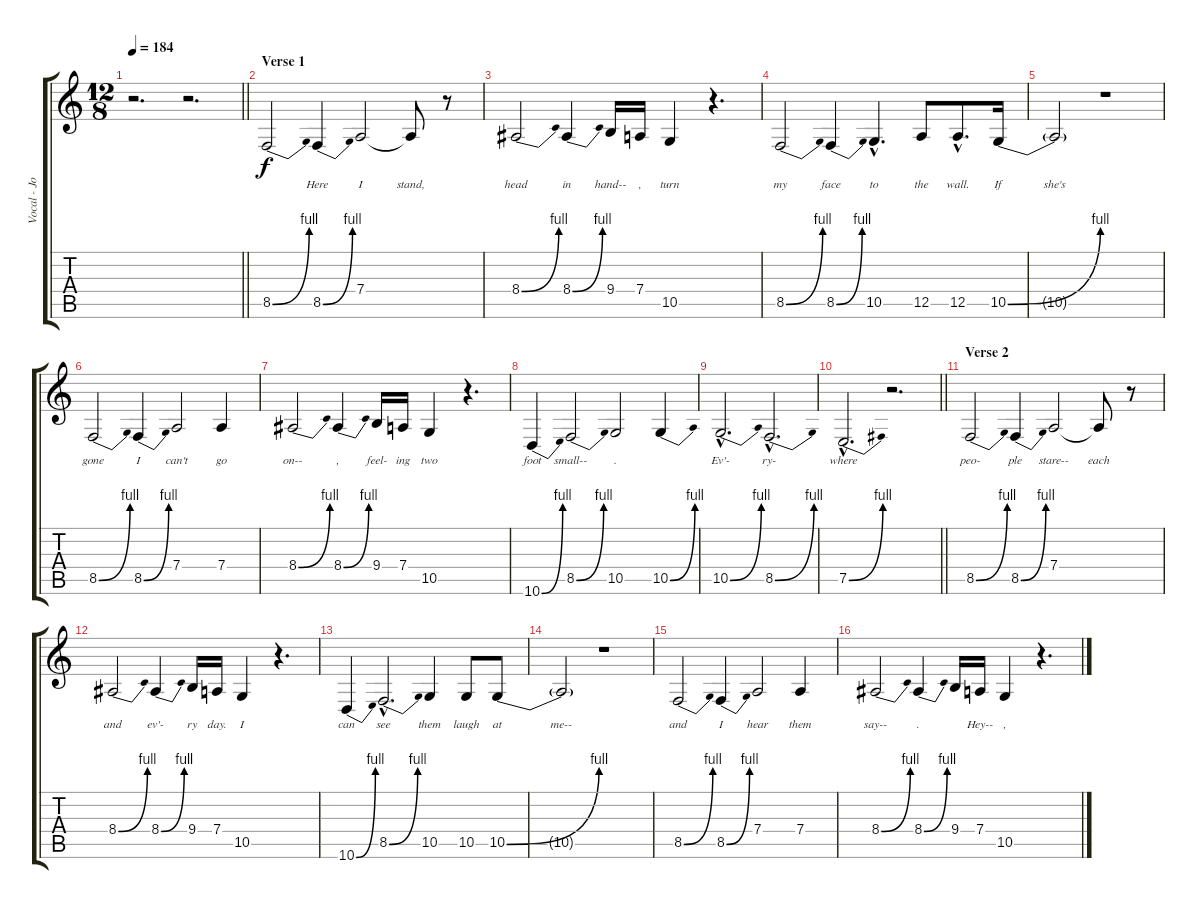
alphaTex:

\track ("Vocal - John Lennon" "Vocal - Jo") {instrument altosax}
\staff {score tabs}
\tuning (E4 B3 G3 D3 A2 E2) {hide}
\ts (12 8)
\tempo 184
\clef g2
\barLineRight lightlight
\ks c
r.2{d dy f instrument altosax} r.2{d} |
\section ("" "Verse 1")
8.5{be (bend 0 0 60 4)}.2{lyrics (0 "") lyrics (1 "") lyrics (2 "") lyrics (3 "") lyrics (4 "")} 8.5{be (bend 0 0 60 4)}.4{lyrics (0 "Here") lyrics (1 "") lyrics (2 "") lyrics (3 "") lyrics (4 "")} 7.4.2{lyrics (0 "I") lyrics (1 "") lyrics (2 "") lyrics (3 "") lyrics (4 "")} 7.4{t}.8{lyrics (0 "stand,") lyrics (1 "") lyrics (2 "") lyrics (3 "") lyrics (4 "")} r.8 |
8.4{be (bend 0 0 60 4)}.2{lyrics (0 "head") lyrics (1 "") lyrics (2 "") lyrics (3 "") lyrics (4 "")} 8.4{be (bend 0 0 60 4)}.4{lyrics (0 "in") lyrics (1 "") lyrics (2 "") lyrics (3 "") lyrics (4 "")} 9.4.16{lyrics (0 "hand--") lyrics (1 "") lyrics (2 "") lyrics (3 "") lyrics (4 "")} 7.4.16{lyrics (0 ",") lyrics (1 "") lyrics (2 "") lyrics (3 "") lyrics (4 "")} 10.5.4{lyrics (0 "turn") lyrics (1 "") lyrics (2 "") lyrics (3 "") lyrics (4 "")} r.4{d} |
8.5{be (bend 0 0 60 4)}.2{lyrics (0 "my") lyrics (1 "") lyrics (2 "") lyrics (3 "") lyrics (4 "")} 8.5{be (bend 0 0 60 4)}.4{lyrics (0 "face") lyrics (1 "") lyrics (2 "") lyrics (3 "") lyrics (4 "")} 10.5{hac}.4{d lyrics (0 "to") lyrics (1 "") lyrics (2 "") lyrics (3 "") lyrics (4 "")} 12.5.8{lyrics (0 "the") lyrics (1 "") lyrics (2 "") lyrics (3 "") lyrics (4 "")} 12.5{hac}.8{d lyrics (0 "wall.") lyrics (1 "") lyrics (2 "") lyrics (3 "") lyrics (4 "")} 10.5{be (bend 0 0 60 4)}.16{lyrics (0 "If") lyrics (1 "") lyrics (2 "") lyrics (3 "") lyrics (4 "")} |
10.5{t}.2{lyrics (0 "she's") lyrics (1 "") lyrics (2 "") lyrics (3 "") lyrics (4 "")} r.1 |
8.5{be (bend 0 0 60 4)}.2{lyrics (0 "gone") lyrics (1 "") lyrics (2 "") lyrics (3 "") lyrics (4 "")} 8.5{be (bend 0 0 60 4)}.4{lyrics (0 "I") lyrics (1 "") lyrics (2 "") lyrics (3 "") lyrics (4 "")} 7.4.2{lyrics (0 "can't") lyrics (1 "") lyrics (2 "") lyrics (3 "") lyrics (4 "")} 7.4.4{lyrics (0 "go") lyrics (1 "") lyrics (2 "") lyrics (3 "") lyrics (4 "")} |
8.4{be (bend 0 0 60 4)}.2{lyrics (0 "on--") lyrics (1 "") lyrics (2 "") lyrics (3 "") lyrics (4 "")} 8.4{be (bend 0 0 60 4)}.4{lyrics (0 ",") lyrics (1 "") lyrics (2 "") lyrics (3 "") lyrics (4 "")} 9.4.16{lyrics (0 "feel-") lyrics (1 "") lyrics (2 "") lyrics (3 "") lyrics (4 "")} 7.4.16{lyrics (0 "ing") lyrics (1 "") lyrics (2 "") lyrics (3 "") lyrics (4 "")} 10.5.4{lyrics (0 "two") lyrics (1 "") lyrics (2 "") lyrics (3 "") lyrics (4 "")} r.4{d} |
10.6{be (bend 0 0 60 4)}.4{lyrics (0 "foot") lyrics (1 "") lyrics (2 "") lyrics (3 "") lyrics (4 "")} 8.5{be (bend 0 0 60 4)}.2{lyrics (0 "small--") lyrics (1 "") lyrics (2 "") lyrics (3 "") lyrics (4 "")} 10.5.2{lyrics (0 ".") lyrics (1 "") lyrics (2 "") lyrics (3 "") lyrics (4 "")} 10.5{be (bend 0 0 60 4)}.4{lyrics (0 "") lyrics (1 "") lyrics (2 "") lyrics (3 "") lyrics (4 "")} |
10.5{be (bend 0 0 60 4) hac}.2{d lyrics (0 "Ev'-") lyrics (1 "") lyrics (2 "") lyrics (3 "") lyrics (4 "")} 8.5{be (bend 0 0 60 4) hac}.2{d lyrics (0 "ry-") lyrics (1 "") lyrics (2 "") lyrics (3 "") lyrics (4 "")} |
\barLineRight lightlight
7.5{be (bend 0 0 60 4) hac}.2{d lyrics (0 "where") lyrics (1 "") lyrics (2 "") lyrics (3 "") lyrics (4 "")} r.2{d} |
\section ("" "Verse 2")
8.5{be (bend 0 0 60 4)}.2{lyrics (0 "peo-") lyrics (1 "") lyrics (2 "") lyrics (3 "") lyrics (4 "")} 8.5{be (bend 0 0 60 4)}.4{lyrics (0 "ple") lyrics (1 "") lyrics (2 "") lyrics (3 "") lyrics (4 "")} 7.4.2{lyrics (0 "stare--") lyrics (1 "") lyrics (2 "") lyrics (3 "") lyrics (4 "")} 7.4{t}.8{lyrics (0 "each") lyrics (1 "") lyrics (2 "") lyrics (3 "") lyrics (4 "")} r.8 |
8.4{be (bend 0 0 60 4)}.2{lyrics (0 "and") lyrics (1 "") lyrics (2 "") lyrics (3 "") lyrics (4 "")} 8.4{be (bend 0 0 60 4)}.4{lyrics (0 "ev'-") lyrics (1 "") lyrics (2 "") lyrics (3 "") lyrics (4 "")} 9.4.16{lyrics (0 "ry") lyrics (1 "") lyrics (2 "") lyrics (3 "") lyrics (4 "")} 7.4.16{lyrics (0 "day.") lyrics (1 "") lyrics (2 "") lyrics (3 "") lyrics (4 "")} 10.5.4{lyrics (0 "I") lyrics (1 "") lyrics (2 "") lyrics (3 "") lyrics (4 "")} r.4{d} |
10.6{be (bend 0 0 60 4)}.4{lyrics (0 "can") lyrics (1 "") lyrics (2 "") lyrics (3 "") lyrics (4 "")} 8.5{be (bend 0 0 60 4) hac}.2{d lyrics (0 "see") lyrics (1 "") lyrics (2 "") lyrics (3 "") lyrics (4 "")} 10.5.4{lyrics (0 "them") lyrics (1 "") lyrics (2 "") lyrics (3 "") lyrics (4 "")} 10.5.8{lyrics (0 "laugh") lyrics (1 "") lyrics (2 "") lyrics (3 "") lyrics (4 "")} 10.5{be (bend 0 0 60 4)}.8{lyrics (0 "at") lyrics (1 "") lyrics (2 "") lyrics (3 "") lyrics (4 "")} |
10.5{t}.2{lyrics (0 "me--") lyrics (1 "") lyrics (2 "") lyrics (3 "") lyrics (4 "")} r.1 |
8.5{be (bend 0 0 60 4)}.2{lyrics (0 "and") lyrics (1 "") lyrics (2 "") lyrics (3 "") lyrics (4 "")} 8.5{be (bend 0 0 60 4)}.4{lyrics (0 "I") lyrics (1 "") lyrics (2 "") lyrics (3 "") lyrics (4 "")} 7.4.2{lyrics (0 "hear") lyrics (1 "") lyrics (2 "") lyrics (3 "") lyrics (4 "")} 7.4.4{lyrics (0 "them") lyrics (1 "") lyrics (2 "") lyrics (3 "") lyrics (4 "")} |
8.4{be (bend 0 0 60 4)}.2{lyrics (0 "say--") lyrics (1 "") lyrics (2 "") lyrics (3 "") lyrics (4 "")} 8.4{be (bend 0 0 60 4)}.4{lyrics (0 ".") lyrics (1 "") lyrics (2 "") lyrics (3 "") lyrics (4 "")} 9.4.16{lyrics (0 "") lyrics (1 "") lyrics (2 "") lyrics (3 "") lyrics (4 "")} 7.4.16{lyrics (0 "Hey--") lyrics (1 "") lyrics (2 "") lyrics (3 "") lyrics (4 "")} 10.5.4{lyrics (0 ",") lyrics (1 "") lyrics (2 "") lyrics (3 "") lyrics (4 "")} r.4{d}
